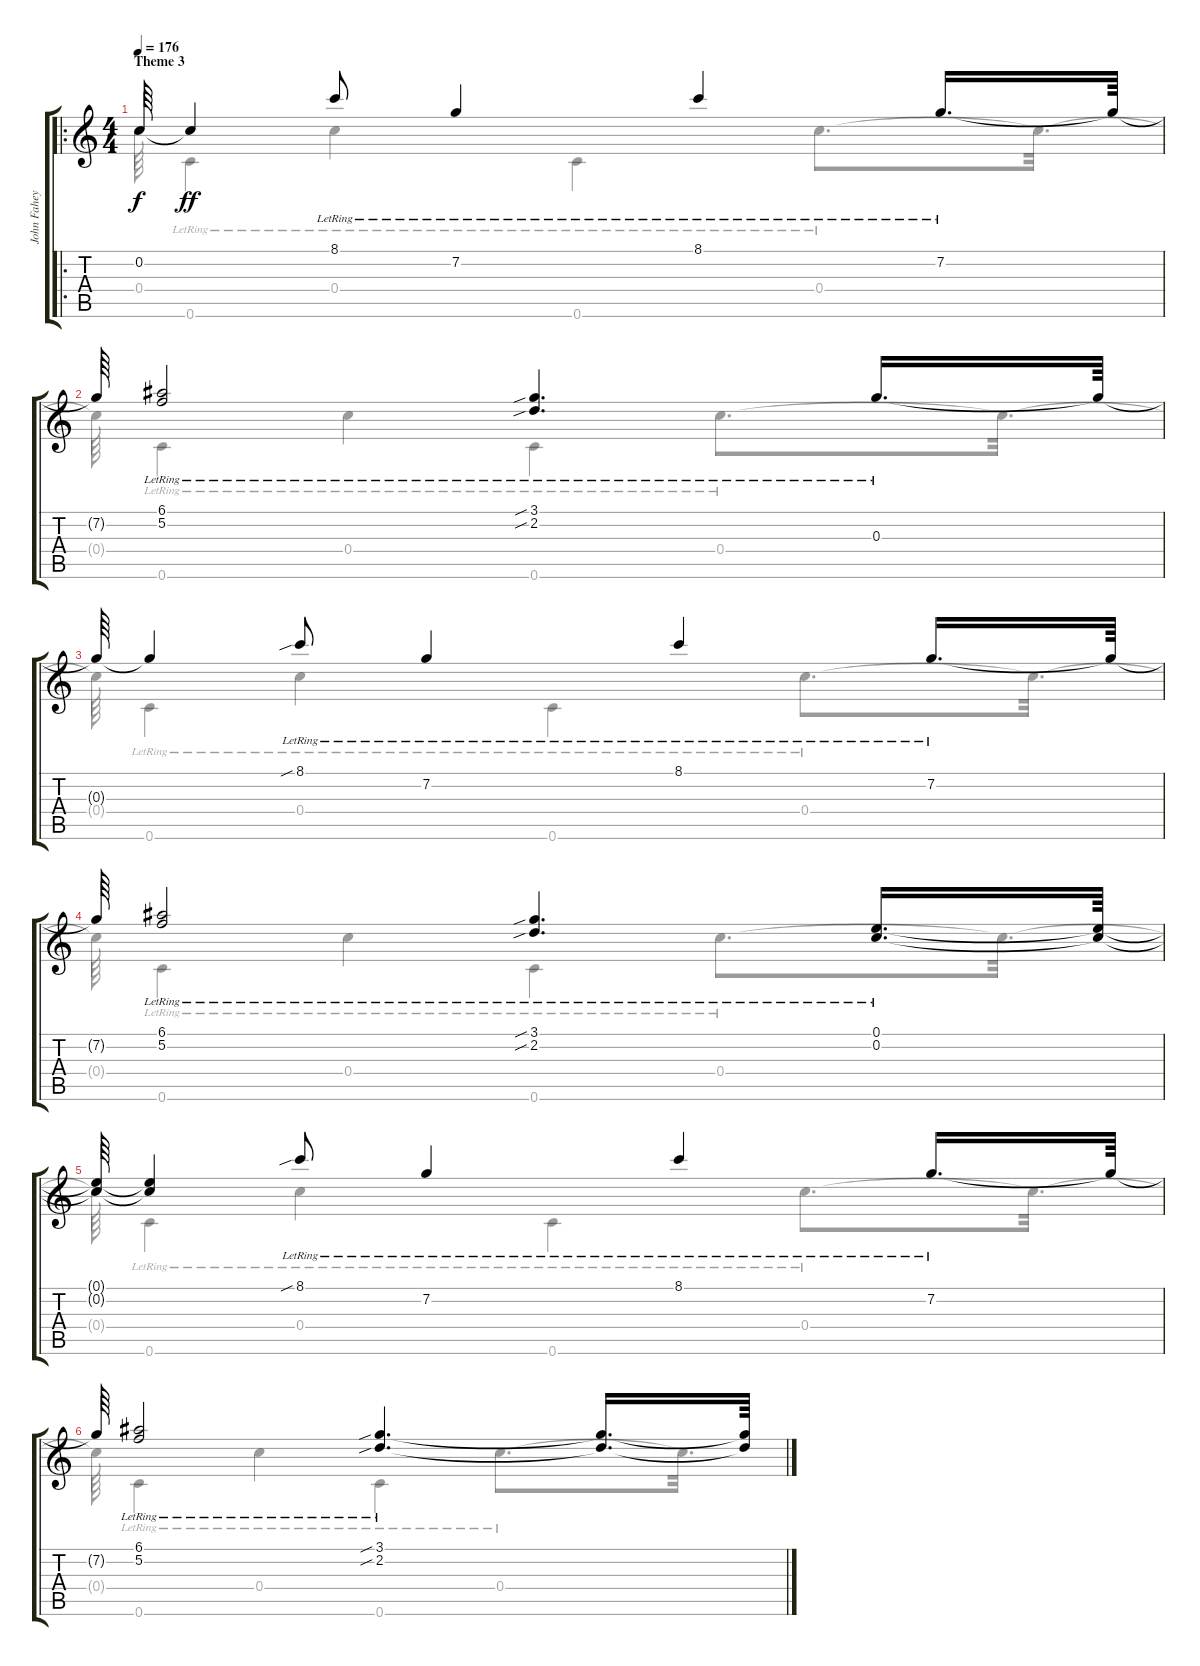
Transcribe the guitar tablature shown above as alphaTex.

\track ("John Fahey 12-String Guitar - High Cours" "John Fahey") {instrument acousticguitarsteel}
\staff {score tabs}
\tuning (E4 C4 G4 C4 G3 C3) {hide}
\voice
\ro
\ts (4 4)
\section ("" "Theme 3")
\tempo 176
\clef g2
\ks c
0.2{t}.64{dy f} 0.2{t}.4{dy ff} 8.1{lr}.8 7.2{lr}.4 8.1{lr}.4 7.2{lr}.16{d} 7.2{t}.64 |
7.2{t}.64 (6.1{lr} 5.2{lr}).2 (3.1{sib lr} 2.2{sib lr}).4{d} 0.3{lr}.16{d} 0.3{t}.64 |
0.3{t}.64 0.3{t}.4 8.1{sib lr}.8 7.2{lr}.4 8.1{lr}.4 7.2{lr}.16{d} 7.2{t}.64 |
7.2{t}.64 (6.1{lr} 5.2{lr}).2 (3.1{sib lr} 2.2{sib lr}).4{d} (0.1{lr} 0.2{lr}).16{d} (0.1{t} 0.2{t}).64 |
(0.1{t} 0.2{t}).64 (0.1{t} 0.2{t}).4 8.1{sib lr}.8 7.2{lr}.4 8.1{lr}.4 7.2{lr}.16{d} 7.2{t}.64 |
7.2{t}.64 (6.1{lr} 5.2{lr}).2 (3.1{sib lr} 2.2{sib lr}).4{d} (3.1{t} 2.2{t}).16{d} (3.1{t} 2.2{t}).64
\voice
\clef g2
\ottava regular
\simile none
\ks c
0.4{t}.64{dy f} 0.6{lr}.4{dy ff} 0.4{lr}.4 0.6{lr}.4 0.4{lr}.8{d} 0.4{t}.32{d} |
0.4{t}.64 0.6{lr}.4 0.4{lr}.4 0.6{lr}.4 0.4{lr}.8{d} 0.4{t}.32{d} |
0.4{t}.64 0.6{lr}.4 0.4{lr}.4 0.6{lr}.4 0.4{lr}.8{d} 0.4{t}.32{d} |
0.4{t}.64 0.6{lr}.4 0.4{lr}.4 0.6{lr}.4 0.4{lr}.8{d} 0.4{t}.32{d} |
0.4{t}.64 0.6{lr}.4 0.4{lr}.4 0.6{lr}.4 0.4{lr}.8{d} 0.4{t}.32{d} |
0.4{t}.64 0.6{lr}.4 0.4{lr}.4 0.6{lr}.4 0.4{lr}.8{d} 0.4{t}.32{d}
